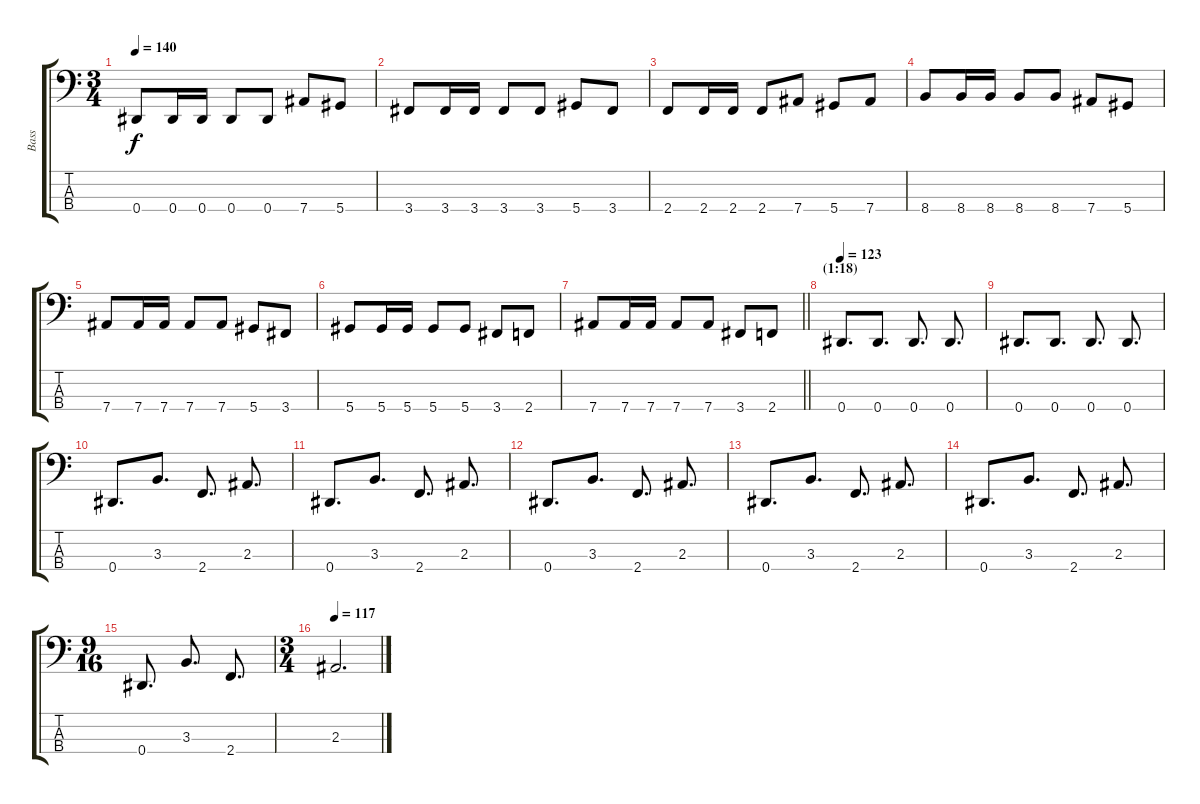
\track ("Bass" "Bass") {instrument electricbassfinger}
\staff {score tabs}
\tuning (Gb2 Db2 Ab1 Eb1) {hide}
\ts (3 4)
\tempo 140
\clef f4
\ks c
0.4.8{dy f} 0.4.16 0.4.16 0.4.8 0.4.8 7.4.8 5.4.8 |
3.4.8 3.4.16 3.4.16 3.4.8 3.4.8 5.4.8 3.4.8 |
2.4.8 2.4.16 2.4.16 2.4.8 7.4.8 5.4.8 7.4.8 |
8.4.8 8.4.16 8.4.16 8.4.8 8.4.8 7.4.8 5.4.8 |
7.4.8 7.4.16 7.4.16 7.4.8 7.4.8 5.4.8 3.4.8 |
5.4.8 5.4.16 5.4.16 5.4.8 5.4.8 3.4.8 2.4.8 |
\barLineRight lightlight
7.4.8 7.4.16 7.4.16 7.4.8 7.4.8 3.4.8 2.4.8 |
\section ("" "(1:18)")
\tempo 123
0.4.8{d} 0.4.8{d} 0.4.8{d} 0.4.8{d} |
0.4.8{d} 0.4.8{d} 0.4.8{d} 0.4.8{d} |
0.4.8{d} 3.3.8{d} 2.4.8{d} 2.3.8{d} |
0.4.8{d} 3.3.8{d} 2.4.8{d} 2.3.8{d} |
0.4.8{d} 3.3.8{d} 2.4.8{d} 2.3.8{d} |
0.4.8{d} 3.3.8{d} 2.4.8{d} 2.3.8{d} |
0.4.8{d} 3.3.8{d} 2.4.8{d} 2.3.8{d} |
\ts (9 16)
0.4.8{d} 3.3.8{d} 2.4.8{d} |
\ts (3 4)
\tempo 117
2.3.2{d}
